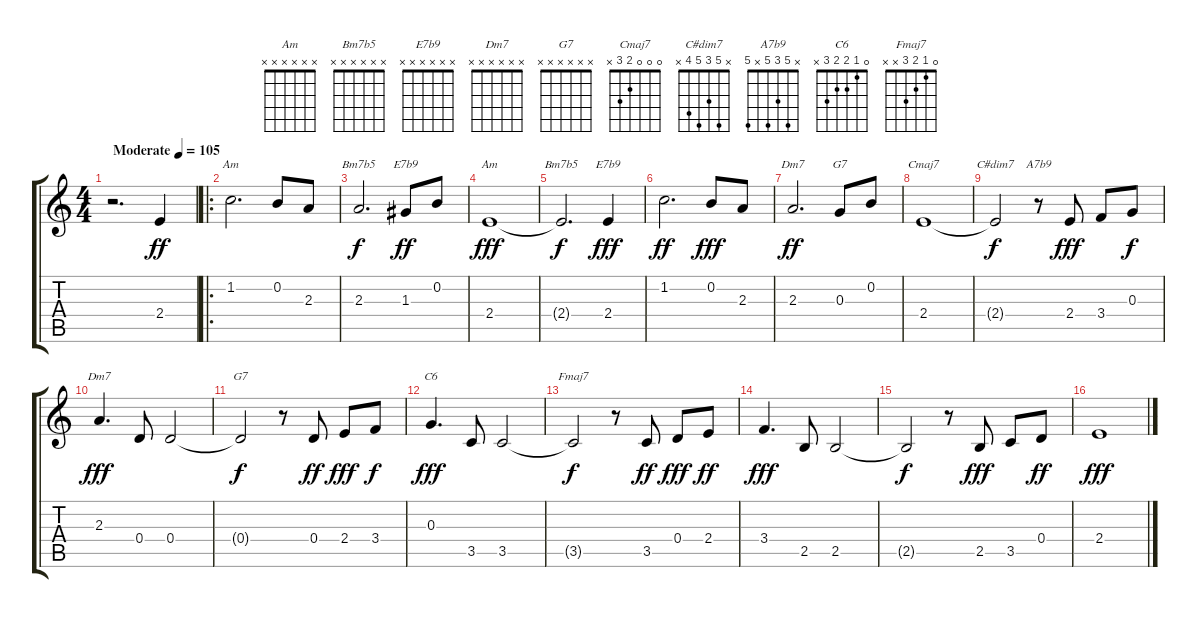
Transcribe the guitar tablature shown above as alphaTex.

\track "" {instrument acousticguitarnylon}
\staff {score tabs}
\tuning (E4 B3 G3 D3 A2 E2) {hide}
\chord ("Am" 0 1 2 2 0 x)
\chord ("Bm7b5" x 3 2 3 2 x)
\chord ("E7b9" 1 3 1 2 x x) {barre 1}
\chord ("Am" x x x x x x)
\chord ("Bm7b5" x x x x x x)
\chord ("E7b9" x x x x x x)
\chord ("Dm7" 1 1 2 0 x x) {barre 1}
\chord ("G7" 1 0 0 0 2 3)
\chord ("Cmaj7" 0 0 0 2 3 x)
\chord ("C#dim7" x 5 3 5 4 x)
\chord ("A7b9" x 5 3 5 x 5)
\chord ("Dm7" x x x x x x)
\chord ("G7" x x x x x x)
\chord ("C6" 0 1 2 2 3 x)
\chord ("Fmaj7" 0 1 2 3 x x)
\ts (4 4)
\tempo (105 "Moderate")
\clef g2
\ks aminor
r.2{d dy ff instrument acousticguitarnylon} 2.4.4 |
\ro
1.2.2{d ch "Am"} 0.2.8 2.3.8 |
2.3.2{d ch "Bm7b5" dy f} 1.3.8{ch "E7b9" dy ff} 0.2.8 |
2.4.1{ch "Am" dy fff} |
2.4{t}.2{d ch "Bm7b5" dy f} 2.4.4{ch "E7b9" dy fff} |
1.2.2{d dy ff} 0.2.8{dy fff} 2.3.8 |
2.3.2{d ch "Dm7" dy ff} 0.3.8{ch "G7"} 0.2.8 |
2.4.1{ch "Cmaj7"} |
2.4{t}.2{ch "C#dim7" dy f} r.8{ch "A7b9"} 2.4.8{dy fff} 3.4.8 0.3.8{dy f} |
2.3.4{d ch "Dm7" dy fff} 0.4.8 0.4.2 |
0.4{t}.2{ch "G7" dy f} r.8 0.4.8{dy ff} 2.4.8{dy fff} 3.4.8{dy f} |
0.3.4{d ch "C6" dy fff} 3.5.8 3.5.2 |
3.5{t}.2{ch "Fmaj7" dy f} r.8 3.5.8{dy ff} 0.4.8{dy fff} 2.4.8{dy ff} |
3.4.4{d dy fff} 2.5.8 2.5.2 |
2.5{t}.2{dy f} r.8 2.5.8{dy fff} 3.5.8 0.4.8{dy ff} |
2.4.1{dy fff}
